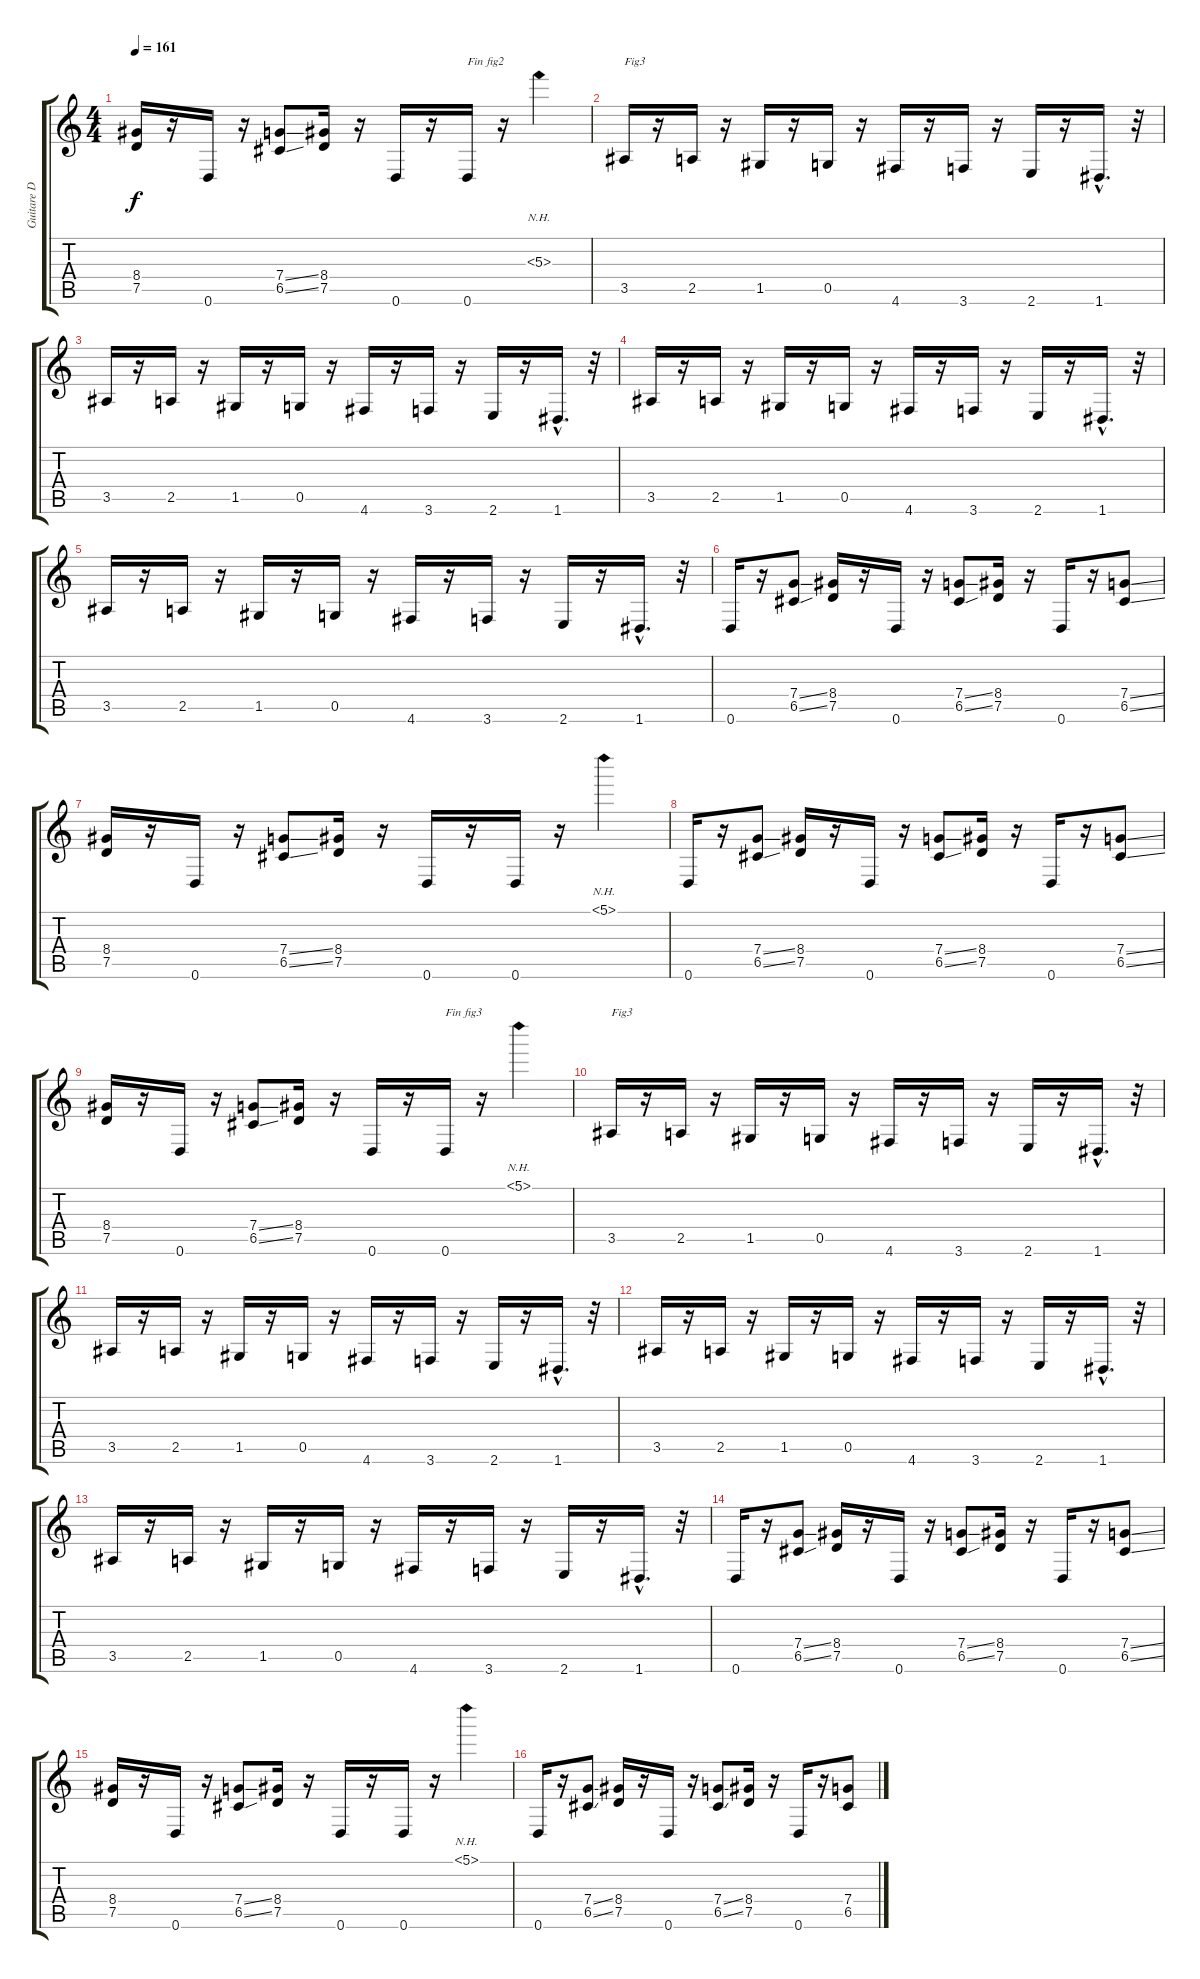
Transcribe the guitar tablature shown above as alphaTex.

\track ("Guitare D" "Guitare D") {instrument overdrivenguitar}
\staff {score tabs}
\tuning (D4 A3 F3 C3 G2 D2) {hide}
\ts (4 4)
\tempo 161
\clef g2
\ks c
(8.4 7.5).16{dy f} r.16 0.6.16 r.16 (7.4{ss} 6.5{ss}).8 (8.4 7.5).16 r.16 0.6.16 r.16 0.6.16{txt "Fin fig2"} r.16 5.3{nh}.4 |
3.5.16{txt "Fig3"} r.16 2.5.16 r.16 1.5.16 r.16 0.5.16 r.16 4.6.16 r.16 3.6.16 r.16 2.6.16 r.16 1.6{hac}.16{d} r.32 |
3.5.16 r.16 2.5.16 r.16 1.5.16 r.16 0.5.16 r.16 4.6.16 r.16 3.6.16 r.16 2.6.16 r.16 1.6{hac}.16{d} r.32 |
3.5.16 r.16 2.5.16 r.16 1.5.16 r.16 0.5.16 r.16 4.6.16 r.16 3.6.16 r.16 2.6.16 r.16 1.6{hac}.16{d} r.32 |
3.5.16 r.16 2.5.16 r.16 1.5.16 r.16 0.5.16 r.16 4.6.16 r.16 3.6.16 r.16 2.6.16 r.16 1.6{hac}.16{d} r.32 |
0.6.16 r.16 (7.4{ss} 6.5{ss}).8 (8.4 7.5).16 r.16 0.6.16 r.16 (7.4{ss} 6.5{ss}).8 (8.4 7.5).16 r.16 0.6.16 r.16 (7.4{ss} 6.5{ss}).8 |
(8.4 7.5).16 r.16 0.6.16 r.16 (7.4{ss} 6.5{ss}).8 (8.4 7.5).16 r.16 0.6.16 r.16 0.6.16 r.16 5.1{nh}.4 |
0.6.16 r.16 (7.4{ss} 6.5{ss}).8 (8.4 7.5).16 r.16 0.6.16 r.16 (7.4{ss} 6.5{ss}).8 (8.4 7.5).16 r.16 0.6.16 r.16 (7.4{ss} 6.5{ss}).8 |
(8.4 7.5).16 r.16 0.6.16 r.16 (7.4{ss} 6.5{ss}).8 (8.4 7.5).16 r.16 0.6.16 r.16 0.6.16{txt "Fin fig3"} r.16 5.1{nh}.4 |
3.5.16{txt "Fig3"} r.16 2.5.16 r.16 1.5.16 r.16 0.5.16 r.16 4.6.16 r.16 3.6.16 r.16 2.6.16 r.16 1.6{hac}.16{d} r.32 |
3.5.16 r.16 2.5.16 r.16 1.5.16 r.16 0.5.16 r.16 4.6.16 r.16 3.6.16 r.16 2.6.16 r.16 1.6{hac}.16{d} r.32 |
3.5.16 r.16 2.5.16 r.16 1.5.16 r.16 0.5.16 r.16 4.6.16 r.16 3.6.16 r.16 2.6.16 r.16 1.6{hac}.16{d} r.32 |
3.5.16 r.16 2.5.16 r.16 1.5.16 r.16 0.5.16 r.16 4.6.16 r.16 3.6.16 r.16 2.6.16 r.16 1.6{hac}.16{d} r.32 |
0.6.16 r.16 (7.4{ss} 6.5{ss}).8 (8.4 7.5).16 r.16 0.6.16 r.16 (7.4{ss} 6.5{ss}).8 (8.4 7.5).16 r.16 0.6.16 r.16 (7.4{ss} 6.5{ss}).8 |
(8.4 7.5).16 r.16 0.6.16 r.16 (7.4{ss} 6.5{ss}).8 (8.4 7.5).16 r.16 0.6.16 r.16 0.6.16 r.16 5.1{nh}.4 |
0.6.16 r.16 (7.4{ss} 6.5{ss}).8 (8.4 7.5).16 r.16 0.6.16 r.16 (7.4{ss} 6.5{ss}).8 (8.4 7.5).16 r.16 0.6.16 r.16 (7.4{ss} 6.5{ss}).8
